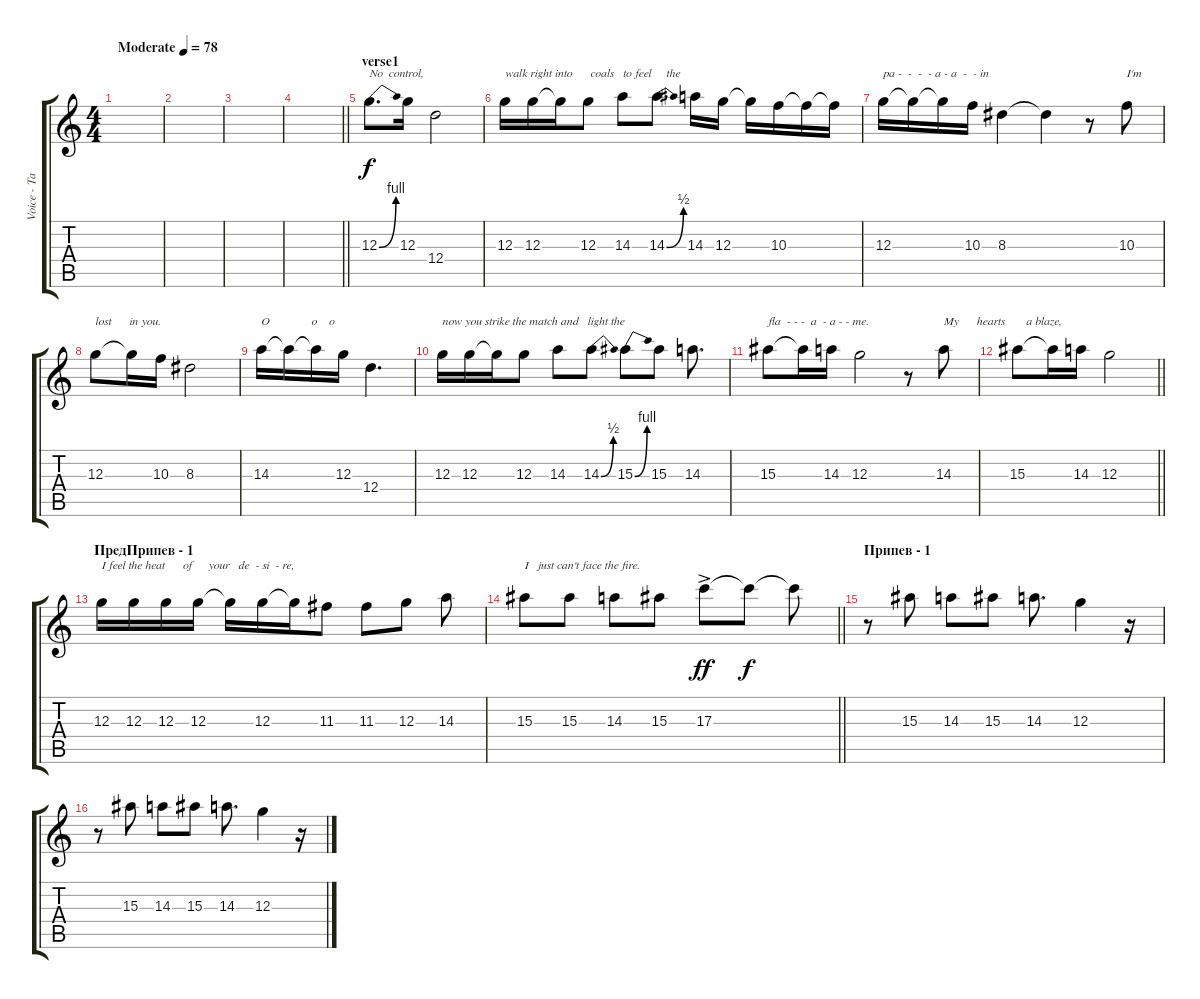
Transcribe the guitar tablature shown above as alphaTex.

\track ("Voice - Tahnee Cain" "Voice - Ta") {instrument overdrivenguitar}
\staff {score tabs}
\tuning (E4 B3 G3 D3 A2 E2) {hide}
\ts (4 4)
\tempo (78 "Moderate")
\clef g2
\ks c
|
|
|
\barLineRight lightlight
|
\section ("" "verse1")
12.3{be (bend 0 0 60 4)}.8{d txt "No  control,"} 12.3.16 12.4.2 |
12.3.16{txt "walk right into      coals   to feel     the "} 12.3.16 12.3{t}.16 12.3.8 14.3.8 14.3{be (bend 0 0 60 2)}.8{d} 14.3.16 12.3.16 12.3{t}.16 10.3.16 10.3{t}.16 10.3{t}.16 |
12.3.16{txt "pa -  -  -  - a - a  -  - in"} 12.3{t}.16 12.3{t}.16 10.3.16 8.3.4 8.3{t}.4 r.8 10.3.8{txt "I'm "} |
12.3.8{txt "lost      in you."} 12.3{t}.16 10.3.16 8.3.2 |
14.3.16{txt "O              o    o"} 14.3{t}.16 14.3{t}.16 12.3.16 12.4.4{d} |
12.3.16{txt "now you strike the match and   light the "} 12.3.16 12.3{t}.16 12.3.8 14.3.8 14.3{be (bend 0 0 60 2)}.8 15.3{be (bend 0 0 60 4)}.8 15.3.8 14.3.8{d} |
15.3.8{txt "fla  - - -  a  - a - - me."} 15.3{t}.16 14.3.16 12.3.2 r.8 14.3.8{txt "My      hearts       a blaze,     "} |
\barLineRight lightlight
15.3.8 15.3{t}.16 14.3.16 12.3.2 |
\section ("" "ПредПрипев - 1")
12.3.16{txt "I feel the heat      of     your   de  - si  - re,"} 12.3.16 12.3.16 12.3.16 12.3{t}.16 12.3.16 12.3{t}.16 11.3.8 11.3.8 12.3.8 14.3.8 |
\barLineRight lightlight
15.3.8{txt "I   just can't face the fire."} 15.3.8 14.3.8 15.3.8 17.3{ac}.8{dy ff} 17.3{t}.8{dy f} 17.3{t}.8 |
\section ("" "Припев - 1")
r.8 15.3.8 14.3.8 15.3.8 14.3.8{d} 12.3.4 r.16 |
r.8 15.3.8 14.3.8 15.3.8 14.3.8{d} 12.3.4 r.16
